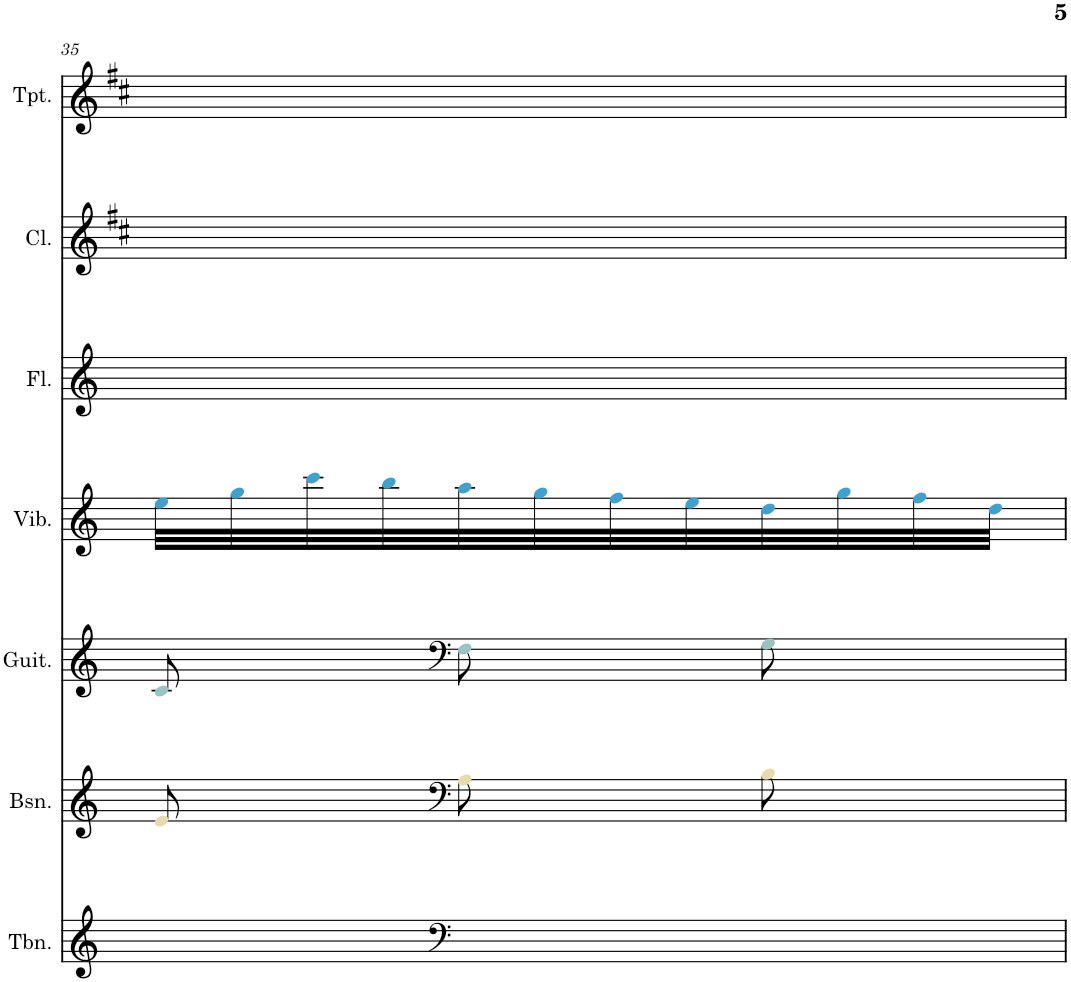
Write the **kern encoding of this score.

**kern	**kern	**kern	**kern	**kern	**kern	**kern
*part7	*part6	*part5	*part4	*part3	*part2	*part1
*staff7	*staff6	*staff5	*staff4	*staff3	*staff2	*staff1
*I"Trombone	*I"Bassoon	*I"Classical Guitar	*I"Vibraphone	*I"Flute	*I"Clarinet	*I"Trumpet
*I'Tbn.	*I'Bsn.	*I'Guit.	*I'Vib.	*I'Fl.	*I'Cl.	*I'Tpt.
!!LO:PB:g=z
*clefG2	*clefG2	*clefG2	*clefG2	*clefG2	*clefG2	*clefG2
*	*	*	*	*	*Trd1c2	*Trd1c2
*k[]	*k[]	*k[]	*k[]	*k[]	*k[f#c#]	*k[f#c#]
*M3/8	*M3/8	*M3/8	*M3/8	*M3/8	*M3/8	*M3/8
=35	=35	=35	=35	=35	=35	=35
8ryy	8ei/L	8cj/L	32eeZ\LLL	4.ryy	4.ryy	4.ryy
.	.	.	32ggZ\	.	.	.
.	.	.	32cccZ\	.	.	.
.	.	.	32bbZ\	.	.	.
*clefF4	*clefF4	*clefF4	*	*	*	*
4ryy	8Ai/	8Fj/	32aaZ\	.	.	.
.	.	.	32ggZ\	.	.	.
.	.	.	32ffZ\	.	.	.
.	.	.	32eeZ\	.	.	.
.	8Bi/J	8Gj/J	32ddZ\	.	.	.
.	.	.	32ggZ\	.	.	.
.	.	.	32ffZ\	.	.	.
.	.	.	32ddZ\JJJ	.	.	.
=	=	=	=	=	=	=
*-	*-	*-	*-	*-	*-	*-
